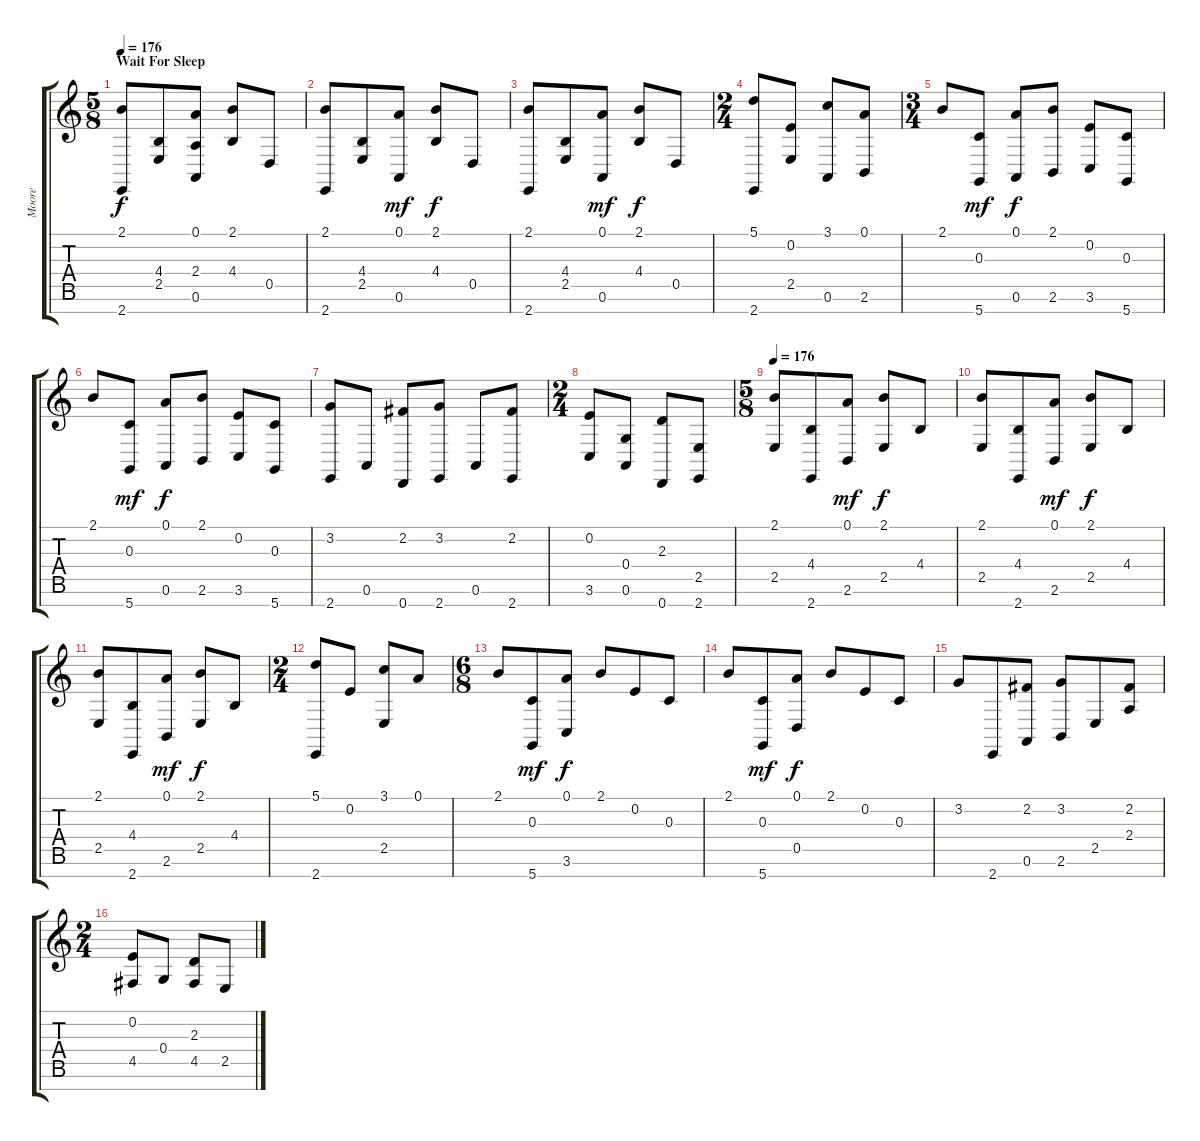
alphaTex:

\track ("Moore" "Moore") {instrument electricpiano2}
\staff {score tabs}
\tuning (A4 E4 C4 G3 D3 A2 D2) {hide}
\ts (5 8)
\section ("" "Wait For Sleep")
\tempo 176
\clef g2
\ks c
(2.1 2.7).8{dy f instrument acousticgrandpiano} (4.4 2.5).8 (0.1 2.4 0.6).8 (2.1 4.4).8 0.5.8 |
(2.1 2.7).8 (4.4 2.5).8 (0.1 0.6).8{dy mf} (2.1 4.4).8{dy f} 0.5.8 |
(2.1 2.7).8 (4.4 2.5).8 (0.1 0.6).8{dy mf} (2.1 4.4).8{dy f} 0.5.8 |
\ts (2 4)
(5.1 2.7).8 (0.2 2.5).8 (3.1 0.6).8 (0.1 2.6).8 |
\ts (3 4)
2.1.8 (0.3 5.7).8{dy mf} (0.1 0.6).8{dy f} (2.1 2.6).8 (0.2 3.6).8 (0.3 5.7).8 |
2.1.8 (0.3 5.7).8{dy mf} (0.1 0.6).8{dy f} (2.1 2.6).8 (0.2 3.6).8 (0.3 5.7).8 |
(3.2 2.7).8 0.6.8 (2.2 0.7).8 (3.2 2.7).8 0.6.8 (2.2 2.7).8 |
\ts (2 4)
(0.2 3.6).8 (0.4 0.6).8 (2.3 0.7).8 (2.5 2.7).8 |
\ts (5 8)
\tempo 176
(2.1 2.5).8 (4.4 2.7).8 (0.1 2.6).8{dy mf} (2.1 2.5).8{dy f} 4.4.8 |
(2.1 2.5).8 (4.4 2.7).8 (0.1 2.6).8{dy mf} (2.1 2.5).8{dy f} 4.4.8 |
(2.1 2.5).8 (4.4 2.7).8 (0.1 2.6).8{dy mf} (2.1 2.5).8{dy f} 4.4.8 |
\ts (2 4)
(5.1 2.7).8 0.2.8 (3.1 2.5).8 0.1.8 |
\ts (6 8)
2.1.8 (0.3 5.7).8{dy mf} (0.1 3.6).8{dy f} 2.1.8 0.2.8 0.3.8 |
2.1.8 (0.3 5.7).8{dy mf} (0.1 0.5).8{dy f} 2.1.8 0.2.8 0.3.8 |
3.2.8 2.7.8 (2.2 0.6).8 (3.2 2.6).8 2.5.8 (2.2 2.4).8 |
\ts (2 4)
(0.2 4.5).8 0.4.8 (2.3 4.5).8 2.5.8
